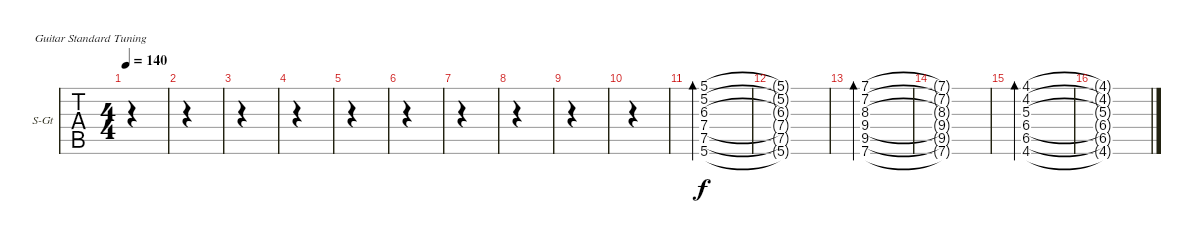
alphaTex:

\defaultSystemsLayout 4
\bracketExtendMode groupsimilarinstruments
\firstSystemTrackNameOrientation horizontal
\otherSystemsTrackNameOrientation horizontal
\track ("Steel Guitar" "S-Gt") {instrument acousticguitarsteel}
\staff {tabs}
\tuning (E4 B3 G3 D3 A2 E2)
\ts (4 4)
\tempo 140
\clef g2
\ks c
|
|
|
|
|
|
|
|
|
|
(5.6 7.5 6.3 7.4 5.2 5.1).1{bd 144} |
(5.6{t} 7.5{t} 7.4{t} 6.3{t} 5.2{t} 5.1{t}).1 |
(7.6 9.5 9.4 8.3 7.2 7.1).1{bd 141} |
(7.6{t} 9.5{t} 9.4{t} 8.3{t} 7.2{t} 7.1{t}).1 |
(4.6 6.5 6.4 5.3 4.2 4.1).1{bd 138} |
(4.6{t} 6.5{t} 6.4{t} 5.3{t} 4.2{t} 4.1{t}).1
